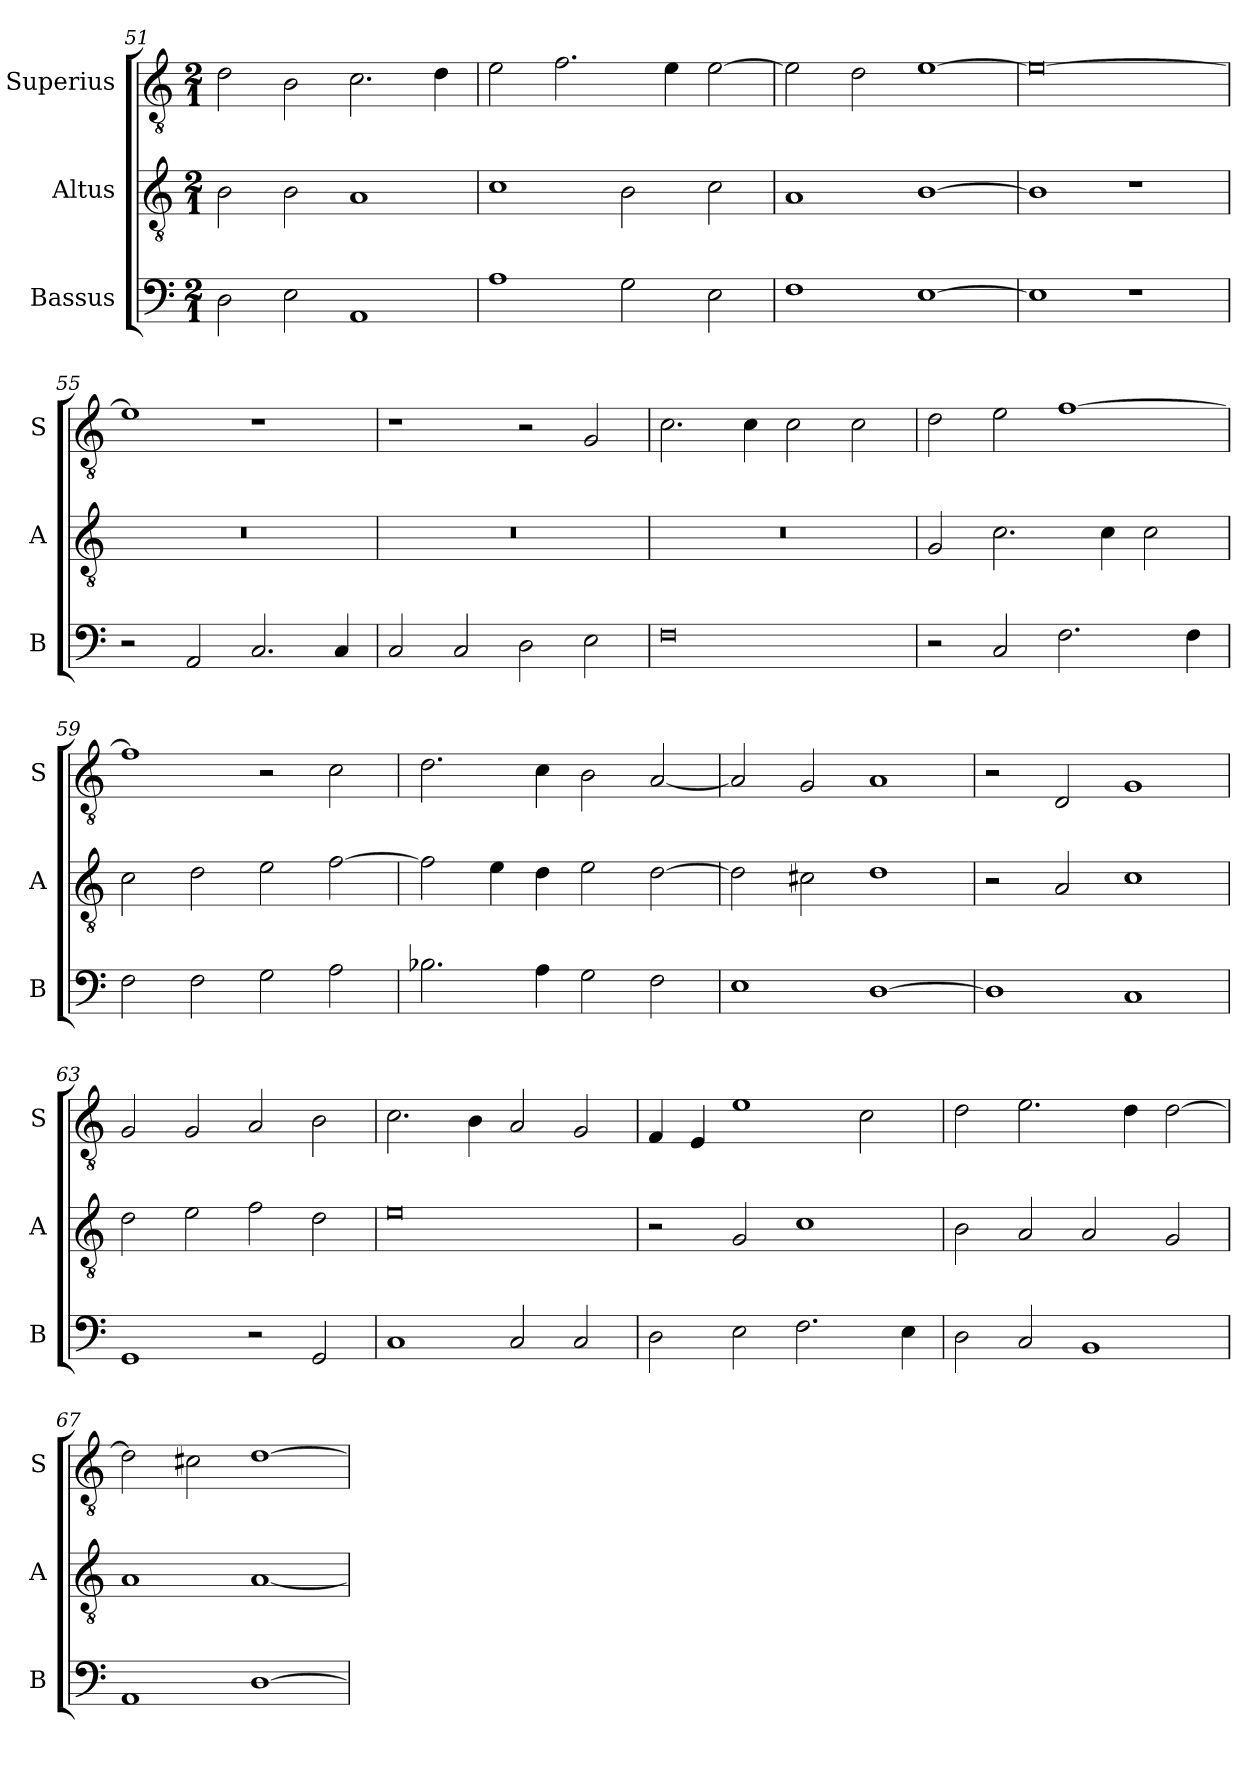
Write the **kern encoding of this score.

**kern	**kern	**kern
*part3	*part2	*part1
*staff3	*staff2	*staff1
*I"Bassus	*I"Altus	*I"Superius
*I'B	*I'A	*I'S
*clefF4	*clefGv2	*clefGv2
*k[]	*k[]	*k[]
*C:	*C:	*C:
*M2/1	*M2/1	*M2/1
=51	=51	=51
2D	2B	2d
2E	2B	2B
1AA	1A	2.c
.	.	4d
=52	=52	=52
1A	1c	2e
.	.	2.f
2G	2B	.
.	.	4e
2E	2c	[2e
=53	=53	=53
1F	1A	2e]
.	.	2d
[1E	[1B	[1e
=54	=54	=54
1E]	1B]	0e_
1r	1r	.
=55	=55	=55
2r	0r	1e]
2AA	.	.
2.C	.	1r
4C	.	.
=56	=56	=56
2C	0r	1r
2C	.	.
2D	.	2r
2E	.	2G
=57	=57	=57
0F	0r	2.c
.	.	4c
.	.	2c
.	.	2c
=58	=58	=58
2r	2G	2d
2C	2.c	2e
2.F	.	[1f
.	4c	.
.	2c	.
4F	.	.
=59	=59	=59
2F	2c	1f]
2F	2d	.
2G	2e	2r
2A	[2f	2c
=60	=60	=60
2.B-X	2f]	2.d
.	4e	.
4A	4d	4c
2G	2e	2B
2F	[2d	[2A
=61	=61	=61
1E	2d]	2A]
.	2c#X	2G
[1D	1d	1A
=62	=62	=62
1D]	2r	2r
.	2A	2D
1C	1c	1G
=63	=63	=63
1GG	2d	2G
.	2e	2G
2r	2f	2A
2GG	2d	2B
=64	=64	=64
1C	0e	2.c
.	.	4B
2C	.	2A
2C	.	2G
=65	=65	=65
2D	2r	4F
.	.	4E
2E	2G	1e
2.F	1c	.
.	.	2c
4E	.	.
=66	=66	=66
2D	2B	2d
2C	2A	2.e
1BB	2A	.
.	.	4d
.	2G	[2d
=67	=67	=67
1AA	1A	2d]
.	.	2c#X
[1D	[1A	[1d
=	=	=
*-	*-	*-
